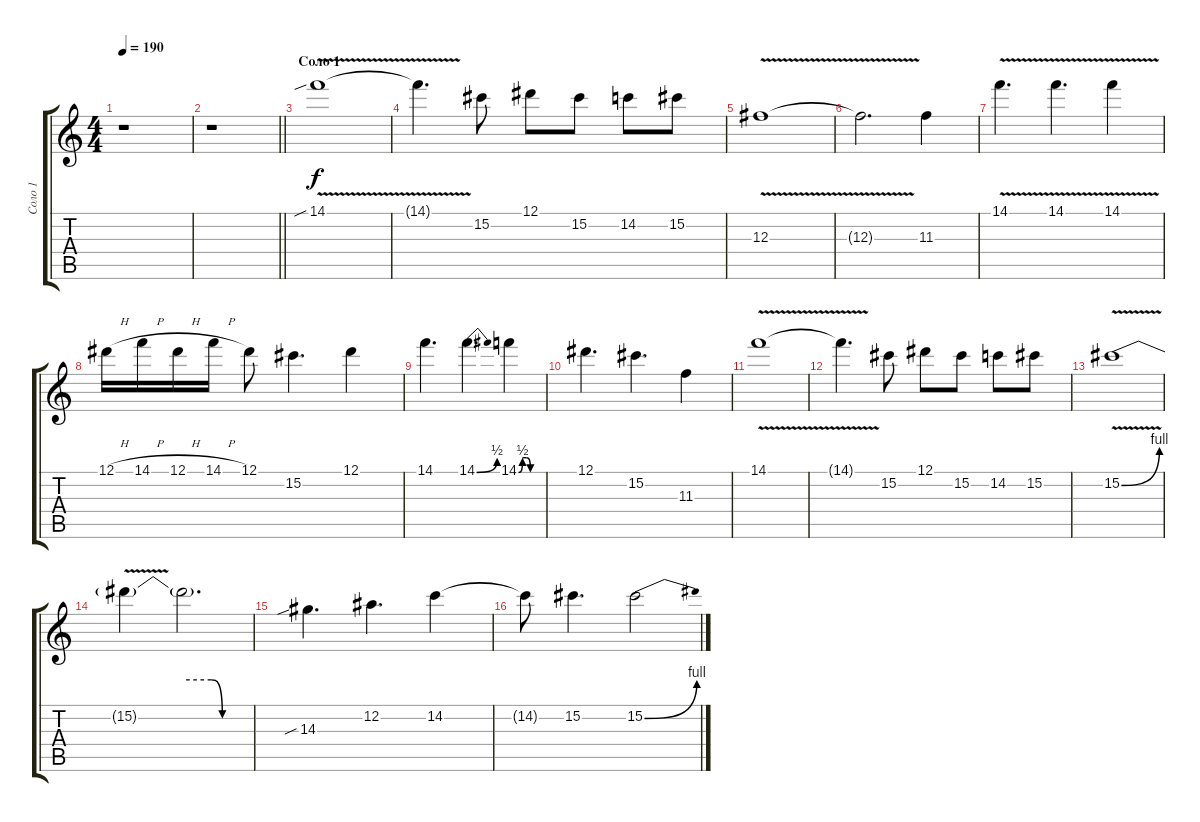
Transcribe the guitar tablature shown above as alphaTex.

\track ("Соло 1" "Соло 1") {instrument overdrivenguitar}
\staff {score tabs}
\tuning (Eb4 Bb3 Gb3 Db3 Ab2 Eb2) {hide}
\ts (4 4)
\tempo 190
\clef g2
\ks c
r.1{dy f} |
\barLineRight lightlight
r.1 |
\section ("" "Соло 1")
14.1{v sib}.1 |
14.1{t}.4{d} 15.2.8 12.1.8 15.2.8 14.2.8 15.2.8 |
12.3{v}.1 |
12.3{t}.2{d} 11.3.4 |
14.1{v}.4{d} 14.1{v}.4{d} 14.1{v}.4 |
12.1{h}.16 14.1{h}.16 12.1{h}.16 14.1{h}.16 12.1.8 15.2.4{d} 12.1.4 |
14.1.4{d} 14.1{be (bend 0 0 60 2)}.4{d} 14.1{be (custom 0 0 10 2 20 2 30 0 60 0)}.4 |
12.1.4{d} 15.2.4{d} 11.3.4 |
14.1{v}.1 |
14.1{t}.4{d} 15.2.8 12.1.8 15.2.8 14.2.8 15.2.8 |
15.2{be (bend 0 0 60 4) v}.1 |
15.2{t}.4 15.2{be (custom 0 4 25 4 35 0 60 0) t}.2{d} |
14.3{sib}.4{d} 12.2.4{d} 14.2.4 |
14.2{t}.8 15.2.4{d} 15.2{be (bend 0 0 60 4)}.2
